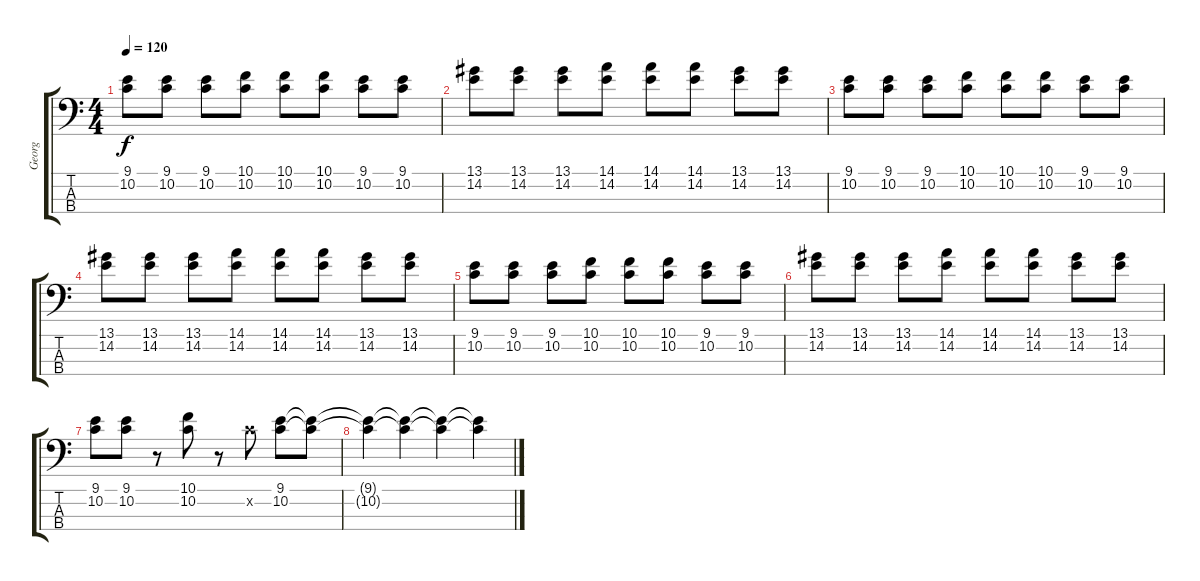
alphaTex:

\track ("Georg" "Georg") {instrument electricbassfinger}
\staff {score tabs}
\tuning (G2 D2 A1 E1) {hide}
\ts (4 4)
\tempo 120
\clef f4
\ks c
(9.1 10.2).8{dy f} (9.1 10.2).8 (9.1 10.2).8 (10.1 10.2).8 (10.1 10.2).8 (10.1 10.2).8 (9.1 10.2).8 (9.1 10.2).8 |
(13.1 14.2).8 (13.1 14.2).8 (13.1 14.2).8 (14.1 14.2).8 (14.1 14.2).8 (14.1 14.2).8 (13.1 14.2).8 (13.1 14.2).8 |
(9.1 10.2).8 (9.1 10.2).8 (9.1 10.2).8 (10.1 10.2).8 (10.1 10.2).8 (10.1 10.2).8 (9.1 10.2).8 (9.1 10.2).8 |
(13.1 14.2).8 (13.1 14.2).8 (13.1 14.2).8 (14.1 14.2).8 (14.1 14.2).8 (14.1 14.2).8 (13.1 14.2).8 (13.1 14.2).8 |
(9.1 10.2).8 (9.1 10.2).8 (9.1 10.2).8 (10.1 10.2).8 (10.1 10.2).8 (10.1 10.2).8 (9.1 10.2).8 (9.1 10.2).8 |
(13.1 14.2).8 (13.1 14.2).8 (13.1 14.2).8 (14.1 14.2).8 (14.1 14.2).8 (14.1 14.2).8 (13.1 14.2).8 (13.1 14.2).8 |
(9.1 10.2).8{volume 16} (9.1 10.2).8 r.8 (10.1 10.2).8 r.8 10.2{x}.8 (9.1 10.2).8 (9.1{t} 10.2{t}).8 |
(9.1{t} 10.2{t}).4 (9.1{t} 10.2{t}).4 (9.1{t} 10.2{t}).4 (9.1{t} 10.2{t}).4
